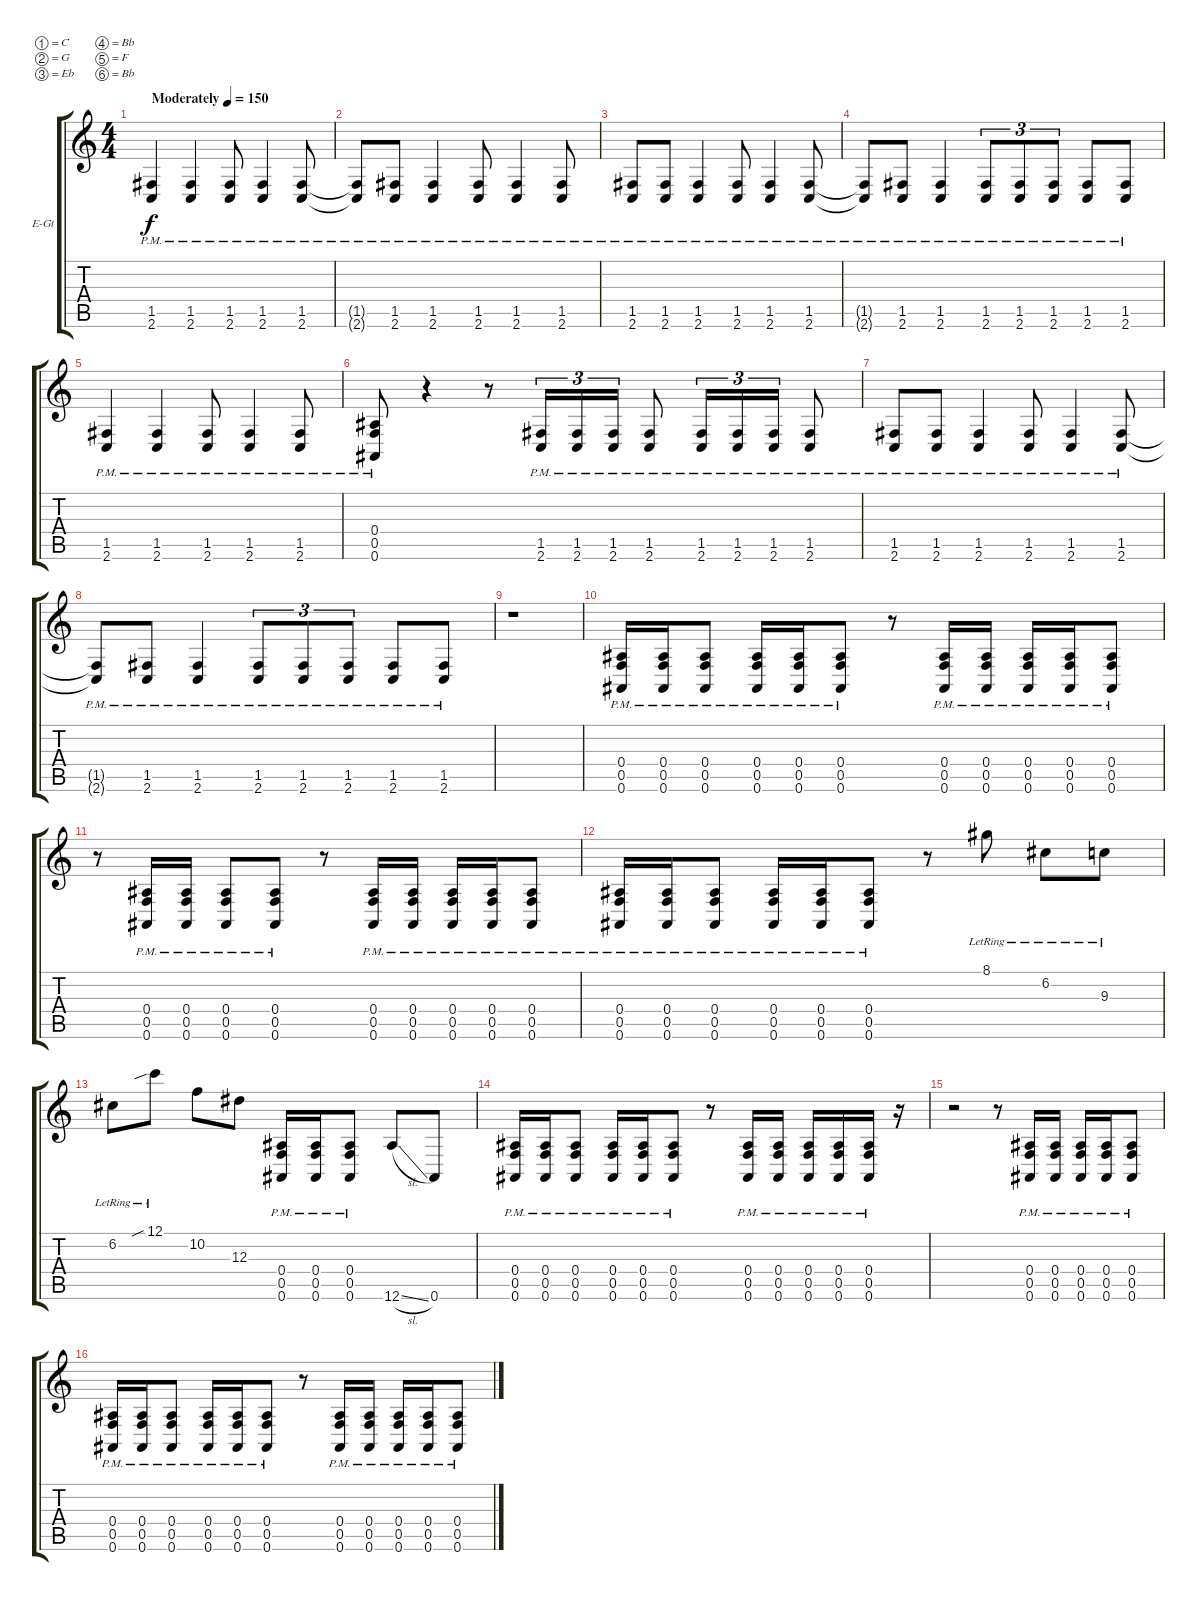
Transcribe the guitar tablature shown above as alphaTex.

\bracketExtendMode groupsimilarinstruments
\firstSystemTrackNameOrientation horizontal
\otherSystemsTrackNameOrientation horizontal
\track ("Drew" "E-Gt") {instrument distortionguitar}
\staff {score tabs}
\tuning (C4 G3 Eb3 Bb2 F2 Bb1)
\ts (4 4)
\beaming (8 2 2 2 2)
\tempo (150 "Moderately")
\clef g2
\ks c
(1.5{pm} 2.6{pm}).4{dy f instrument distortionguitar} (1.5{pm} 2.6{pm}).4 (1.5{pm} 2.6{pm}).8 (1.5{pm} 2.6{pm}).4 (1.5{pm} 2.6{pm}).8 |
(1.5{pm t} 2.6{pm t}).8 (1.5{pm} 2.6{pm}).8 (1.5{pm} 2.6{pm}).4 (1.5{pm} 2.6{pm}).8 (1.5{pm} 2.6{pm}).4 (1.5{pm} 2.6{pm}).8 |
(1.5{pm} 2.6{pm}).8 (1.5{pm} 2.6{pm}).8 (1.5{pm} 2.6{pm}).4 (1.5{pm} 2.6{pm}).8 (1.5{pm} 2.6{pm}).4 (1.5{pm} 2.6{pm}).8 |
(1.5{pm t} 2.6{pm t}).8 (1.5{pm} 2.6{pm}).8 (1.5{pm} 2.6{pm}).4 (1.5{pm} 2.6{pm}).8{tu (3 2)} (1.5{pm} 2.6{pm}).8{tu (3 2)} (1.5{pm} 2.6{pm}).8{tu (3 2)} (1.5{pm} 2.6{pm}).8 (1.5{pm} 2.6{pm}).8 |
(1.5{pm} 2.6{pm}).4 (1.5{pm} 2.6{pm}).4 (1.5{pm} 2.6{pm}).8 (1.5{pm} 2.6{pm}).4 (1.5{pm} 2.6{pm}).8 |
(0.4{pm} 0.5{pm} 0.6{pm}).8 r.4 r.8 (1.5{pm} 2.6{pm}).16{tu (3 2)} (1.5{pm} 2.6{pm}).16{tu (3 2)} (1.5{pm} 2.6{pm}).16{tu (3 2)} (1.5{pm} 2.6{pm}).8 (1.5{pm} 2.6{pm}).16{tu (3 2)} (1.5{pm} 2.6{pm}).16{tu (3 2)} (1.5{pm} 2.6{pm}).16{tu (3 2)} (1.5{pm} 2.6{pm}).8 |
(1.5{pm} 2.6{pm}).8 (1.5{pm} 2.6{pm}).8 (1.5{pm} 2.6{pm}).4 (1.5{pm} 2.6{pm}).8 (1.5{pm} 2.6{pm}).4 (1.5{pm} 2.6{pm}).8 |
(1.5{pm t} 2.6{pm t}).8 (1.5{pm} 2.6{pm}).8 (1.5{pm} 2.6{pm}).4 (1.5{pm} 2.6{pm}).8{tu (3 2)} (1.5{pm} 2.6{pm}).8{tu (3 2)} (1.5{pm} 2.6{pm}).8{tu (3 2)} (1.5{pm} 2.6{pm}).8 (1.5{pm} 2.6{pm}).8 |
r.1 |
(0.4{pm} 0.5{pm} 0.6{pm}).16 (0.4{pm} 0.5{pm} 0.6{pm}).16 (0.4{pm} 0.5{pm} 0.6{pm}).8 (0.4{pm} 0.5{pm} 0.6{pm}).16 (0.4{pm} 0.5{pm} 0.6{pm}).16 (0.4{pm} 0.5{pm} 0.6{pm}).8 r.8 (0.4{pm} 0.5{pm} 0.6{pm}).16 (0.4{pm} 0.5{pm} 0.6{pm}).16 (0.4{pm} 0.5{pm} 0.6{pm}).16 (0.4{pm} 0.5{pm} 0.6{pm}).16 (0.4{pm} 0.5{pm} 0.6{pm}).8 |
r.8 (0.4{pm} 0.5{pm} 0.6{pm}).16 (0.4{pm} 0.5{pm} 0.6{pm}).16 (0.4{pm} 0.5{pm} 0.6{pm}).8 (0.4{pm} 0.5{pm} 0.6{pm}).8 r.8 (0.4{pm} 0.5{pm} 0.6{pm}).16 (0.4{pm} 0.5{pm} 0.6{pm}).16 (0.4{pm} 0.5{pm} 0.6{pm}).16 (0.4{pm} 0.5{pm} 0.6{pm}).16 (0.4{pm} 0.5{pm} 0.6{pm}).8 |
(0.4{pm} 0.5{pm} 0.6{pm}).16 (0.4{pm} 0.5{pm} 0.6{pm}).16 (0.4{pm} 0.5{pm} 0.6{pm}).8 (0.4{pm} 0.5{pm} 0.6{pm}).16 (0.4{pm} 0.5{pm} 0.6{pm}).16 (0.4{pm} 0.5{pm} 0.6{pm}).8 r.8 8.1{lr}.8 6.2{lr}.8 9.3{lr}.8 |
6.2{lr}.8 12.1{sib lr}.8 10.2.8 12.3.8 (0.4{pm} 0.5{pm} 0.6{pm}).16 (0.4{pm} 0.5{pm} 0.6{pm}).16 (0.4{pm} 0.5{pm} 0.6{pm}).8 12.6{sl}.8 0.6.8 |
(0.4{pm} 0.5{pm} 0.6{pm}).16 (0.4{pm} 0.5{pm} 0.6{pm}).16 (0.4{pm} 0.5{pm} 0.6{pm}).8 (0.4{pm} 0.5{pm} 0.6{pm}).16 (0.4{pm} 0.5{pm} 0.6{pm}).16 (0.4{pm} 0.5{pm} 0.6{pm}).8 r.8 (0.4{pm} 0.5 0.6).16 (0.4{pm} 0.5 0.6).16 (0.4{pm} 0.5 0.6).16 (0.4{pm} 0.5 0.6).16 (0.4{pm} 0.5 0.6).16 r.16 |
r.2 r.8 (0.4{pm} 0.5{pm} 0.6{pm}).16 (0.4{pm} 0.5{pm} 0.6{pm}).16 (0.4{pm} 0.5{pm} 0.6{pm}).16 (0.4{pm} 0.5{pm} 0.6{pm}).16 (0.4{pm} 0.5{pm} 0.6{pm}).8 |
(0.4{pm} 0.5{pm} 0.6{pm}).16 (0.4{pm} 0.5{pm} 0.6{pm}).16 (0.4{pm} 0.5{pm} 0.6{pm}).8 (0.4{pm} 0.5{pm} 0.6{pm}).16 (0.4{pm} 0.5{pm} 0.6{pm}).16 (0.4{pm} 0.5{pm} 0.6{pm}).8 r.8 (0.4{pm} 0.5{pm} 0.6{pm}).16 (0.4{pm} 0.5{pm} 0.6{pm}).16 (0.4{pm} 0.5{pm} 0.6{pm}).16 (0.4{pm} 0.5{pm} 0.6{pm}).16 (0.4{pm} 0.5{pm} 0.6{pm}).8
